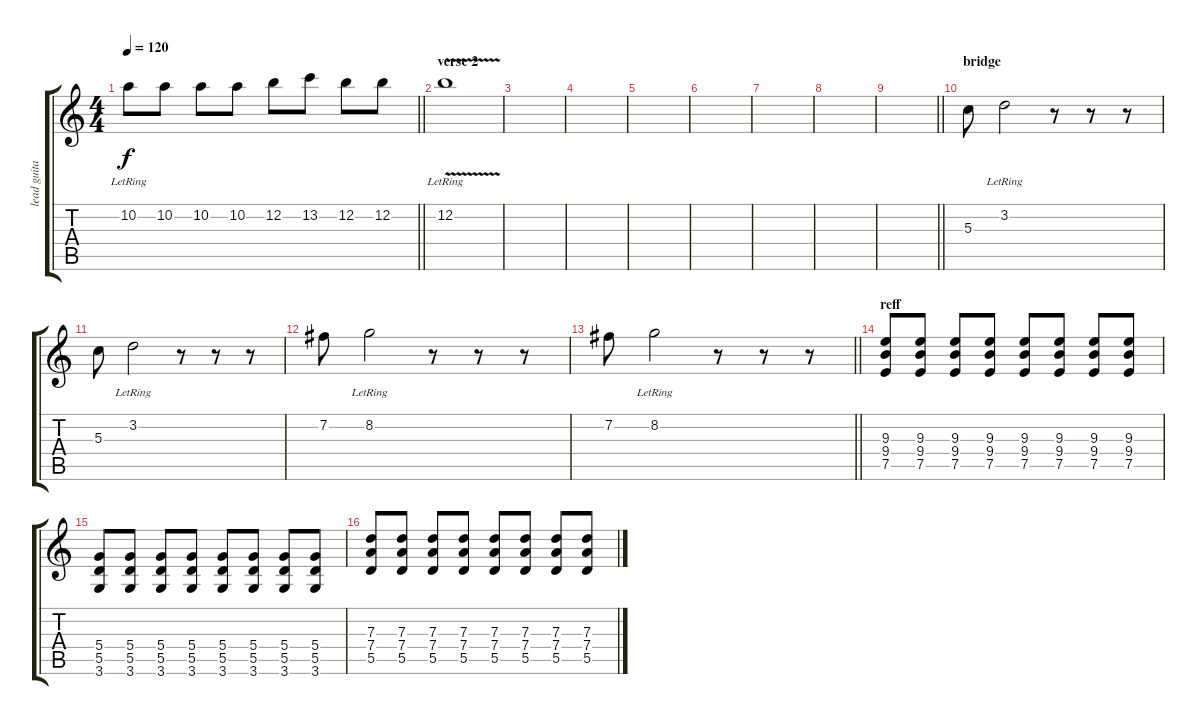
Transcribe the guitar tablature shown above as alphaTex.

\track ("lead guitar (Lukman)" "lead guita") {instrument distortionguitar}
\staff {score tabs}
\tuning (E4 B3 G3 D3 A2 E2) {hide}
\ts (4 4)
\tempo 120
\clef g2
\barLineRight lightlight
\ks c
10.2{lr}.8{dy f} 10.2.8 10.2.8 10.2.8 12.2.8 13.2.8 12.2.8 12.2.8 |
\section ("" "verse 2")
12.2{v lr}.1 |
|
|
|
|
|
|
\barLineRight lightlight
|
\section ("" "bridge")
5.3.8 3.2{lr}.2 r.8 r.8 r.8 |
5.3.8 3.2{lr}.2 r.8 r.8 r.8 |
7.2.8 8.2{lr}.2 r.8 r.8 r.8 |
\barLineRight lightlight
7.2.8 8.2{lr}.2 r.8 r.8 r.8 |
\section ("" "reff ")
(9.3 9.4 7.5).8 (9.3 9.4 7.5).8 (9.3 9.4 7.5).8 (9.3 9.4 7.5).8 (9.3 9.4 7.5).8 (9.3 9.4 7.5).8 (9.3 9.4 7.5).8 (9.3 9.4 7.5).8 |
(5.4 5.5 3.6).8 (5.4 5.5 3.6).8 (5.4 5.5 3.6).8 (5.4 5.5 3.6).8 (5.4 5.5 3.6).8 (5.4 5.5 3.6).8 (5.4 5.5 3.6).8 (5.4 5.5 3.6).8 |
(7.3 7.4 5.5).8 (7.3 7.4 5.5).8 (7.3 7.4 5.5).8 (7.3 7.4 5.5).8 (7.3 7.4 5.5).8 (7.3 7.4 5.5).8 (7.3 7.4 5.5).8 (7.3 7.4 5.5).8
